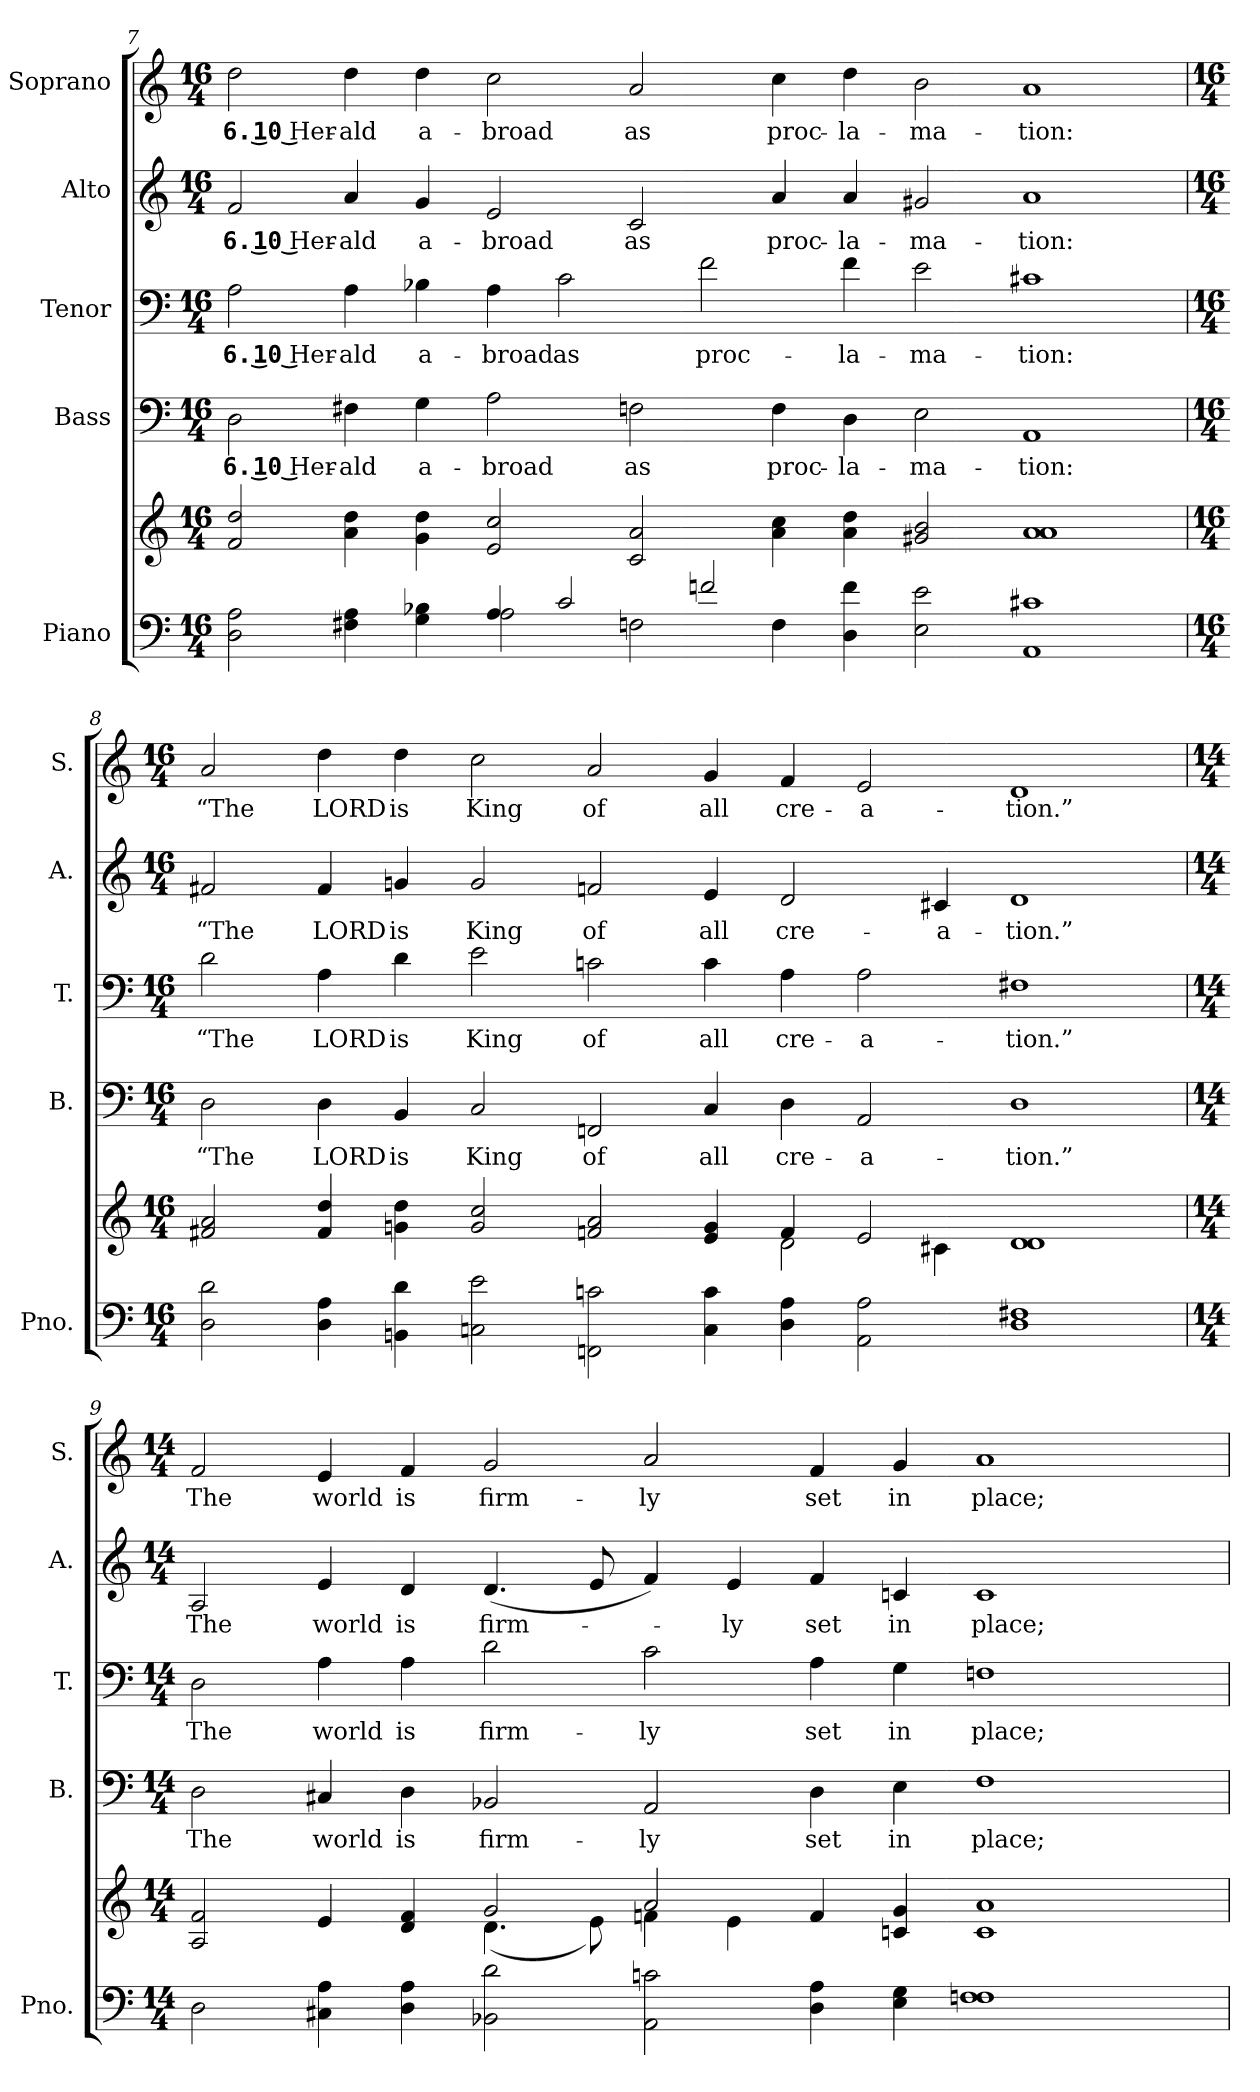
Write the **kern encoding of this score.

**kern	**kern	**kern	**text	**kern	**text	**kern	**text	**kern	**text
*part5	*part5	*part4	*part4	*part3	*part3	*part2	*part2	*part1	*part1
*staff6	*staff5	*staff4	*staff4	*staff3	*staff3	*staff2	*staff2	*staff1	*staff1
*I"Piano	*	*I"Bass	*	*I"Tenor	*	*I"Alto	*	*I"Soprano	*
*I'Pno.	*	*I'B.	*	*I'T.	*	*I'A.	*	*I'S.	*
!!LO:PB:g=z
*clefF4	*clefG2	*clefF4	*	*clefF4	*	*clefG2	*	*clefG2	*
*k[]	*k[]	*k[]	*	*k[]	*	*k[]	*	*k[]	*
*M16/4	*M16/4	*M16/4	*	*M16/4	*	*M16/4	*	*M16/4	*
=7	=7	=7	=7	=7	=7	=7	=7	=7	=7
*^	*	*	*	*	*	*	*	*	*
!	!	!	!	!LO:LY:b:color=#000000	!	!	!	!	!	!
!	!	!	!	!	!	!LO:LY:b:color=#000000	!	!	!	!
!	!	!	!	!	!	!	!	!LO:LY:b:color=#000000	!	!
!	!	!	!	!	!	!	!	!	!	!LO:LY:b:color=#000000
2Di\ 2Ai	1ryy	2fi/ 2ddi	2Di\	6. 10 Her-	2Ai\	6. 10 Her-	2fi/	6. 10 Her-	2ddi\	6. 10 Her-
!	!	!	!	!LO:LY:b:color=#000000	!	!	!	!	!	!
!	!	!	!	!	!	!LO:LY:b:color=#000000	!	!	!	!
!	!	!	!	!	!	!	!	!LO:LY:b:color=#000000	!	!
!	!	!	!	!	!	!	!	!	!	!LO:LY:b:color=#000000
4F#Xi\ 4Ai	.	4ai\ 4ddi	4F#Xi\	-ald	4Ai\	-ald	4ai/	-ald	4ddi\	-ald
!	!	!	!	!LO:LY:b:color=#000000	!	!	!	!	!	!
!	!	!	!	!	!	!LO:LY:b:color=#000000	!	!	!	!
!	!	!	!	!	!	!	!	!LO:LY:b:color=#000000	!	!
!	!	!	!	!	!	!	!	!	!	!LO:LY:b:color=#000000
4Gi\ 4B-Xi	.	4gi\ 4ddi	4Gi\	a-	4B-Xi\	a-	4gi/	a-	4ddi\	a-
!	!	!	!	!LO:LY:b:color=#000000	!	!	!	!	!	!
!	!	!	!	!	!	!LO:LY:b:color=#000000	!	!	!	!
!	!	!	!	!	!	!	!	!LO:LY:b:color=#000000	!	!
!	!	!	!	!	!	!	!	!	!	!LO:LY:b:color=#000000
4Ai/	2Ai\	2ei/ 2cci	2Ai\	-broad	4Ai\	-broad	2ei/	-broad	2cci\	-broad
!	!	!	!	!	!	!LO:LY:b:color=#000000	!	!	!	!
2ci/	.	.	.	.	2ci\	as	.	.	.	.
!	!	!	!	!LO:LY:b:color=#000000	!	!	!	!	!	!
!	!	!	!	!	!	!	!	!LO:LY:b:color=#000000	!	!
!	!	!	!	!	!	!	!	!	!	!LO:LY:b:color=#000000
.	2Fni\	2ci/ 2ai	2Fni\	as	.	.	2ci/	as	2ai/	as
!	!	!	!	!	!	!LO:LY:b:color=#000000	!	!	!	!
2fni/	.	.	.	.	2fi\	proc-	.	.	.	.
!	!	!	!	!LO:LY:b:color=#000000	!	!	!	!	!	!
!	!	!	!	!	!	!	!	!LO:LY:b:color=#000000	!	!
!	!	!	!	!	!	!	!	!	!	!LO:LY:b:color=#000000
.	4Fi\	4ai\ 4cci	4Fi\	proc-	.	.	4ai/	proc-	4cci\	proc-
!	!	!	!	!LO:LY:b:color=#000000	!	!	!	!	!	!
!	!	!	!	!	!	!LO:LY:b:color=#000000	!	!	!	!
!	!	!	!	!	!	!	!	!LO:LY:b:color=#000000	!	!
!	!	!	!	!	!	!	!	!	!	!LO:LY:b:color=#000000
4Di\ 4fi	4ryy	4ai\ 4ddi	4Di\	-la-	4fi\	-la-	4ai/	-la-	4ddi\	-la-
!	!	!	!	!LO:LY:b:color=#000000	!	!	!	!	!	!
!	!	!	!	!	!	!LO:LY:b:color=#000000	!	!	!	!
!	!	!	!	!	!	!	!	!LO:LY:b:color=#000000	!	!
!	!	!	!	!	!	!	!	!	!	!LO:LY:b:color=#000000
2Ei\ 2ei	2ryy	2g#Xi/ 2bi	2Ei\	-ma-	2ei\	-ma-	2g#Xi/	-ma-	2bi\	-ma-
!	!	!	!	!LO:LY:b:color=#000000	!	!	!	!	!	!
!	!	!	!	!	!	!LO:LY:b:color=#000000	!	!	!	!
!	!	!	!	!	!	!	!	!LO:LY:b:color=#000000	!	!
!	!	!	!	!	!	!	!	!	!	!LO:LY:b:color=#000000
1AAi 1c#Xi	1ryy	1ai 1ai	1AAi	-tion:	1c#Xi	-tion:	1ai	-tion:	1ai	-tion:
*v	*v	*	*	*	*	*	*	*	*	*
!!LO:LB:g=z
=8	=8	=8	=8	=8	=8	=8	=8	=8	=8
*M16/4	*M16/4	*M16/4	*	*M16/4	*	*M16/4	*	*M16/4	*
*	*^	*	*	*	*	*	*	*	*
*^	*	*	*	*	*	*	*	*	*	*
!	!	!	!	!	!LO:LY:b:color=#000000	!	!	!	!	!	!
*v	*v	*	*	*	*	*	*	*	*	*	*
*^	*	*	*	*	*	*	*	*	*	*
!	!	!	!	!	!	!	!LO:LY:b:color=#000000	!	!	!	!
*v	*v	*	*	*	*	*	*	*	*	*	*
*^	*	*	*	*	*	*	*	*	*	*
!	!	!	!	!	!	!	!	!	!LO:LY:b:color=#000000	!	!
*v	*v	*	*	*	*	*	*	*	*	*	*
*^	*	*	*	*	*	*	*	*	*	*
!	!	!	!	!	!	!	!	!	!	!	!LO:LY:b:color=#000000
*v	*v	*	*	*	*	*	*	*	*	*	*
2Di\ 2di	2f#Xi/ 2ai	1ryy	2Di\	“The	2di\	“The	2f#Xi/	“The	2ai/	“The
!	!	!	!	!LO:LY:b:color=#000000	!	!	!	!	!	!
!	!	!	!	!	!	!LO:LY:b:color=#000000	!	!	!	!
!	!	!	!	!	!	!	!	!LO:LY:b:color=#000000	!	!
!	!	!	!	!	!	!	!	!	!	!LO:LY:b:color=#000000
4Di\ 4Ai	4f#i/ 4ddi	.	4Di\	LORD	4Ai\	LORD	4f#i/	LORD	4ddi\	LORD
!	!	!	!	!LO:LY:b:color=#000000	!	!	!	!	!	!
!	!	!	!	!	!	!LO:LY:b:color=#000000	!	!	!	!
!	!	!	!	!	!	!	!	!LO:LY:b:color=#000000	!	!
!	!	!	!	!	!	!	!	!	!	!LO:LY:b:color=#000000
4BBni\ 4di	4gni\ 4ddi	.	4BBi/	is	4di\	is	4gni/	is	4ddi\	is
!	!	!	!	!LO:LY:b:color=#000000	!	!	!	!	!	!
!	!	!	!	!	!	!LO:LY:b:color=#000000	!	!	!	!
!	!	!	!	!	!	!	!	!LO:LY:b:color=#000000	!	!
!	!	!	!	!	!	!	!	!	!	!LO:LY:b:color=#000000
2Cni\ 2ei	2gi/ 2cci	1ryy	2Ci/	King	2ei\	King	2gi/	King	2cci\	King
!	!	!	!	!LO:LY:b:color=#000000	!	!	!	!	!	!
!	!	!	!	!	!	!LO:LY:b:color=#000000	!	!	!	!
!	!	!	!	!	!	!	!	!LO:LY:b:color=#000000	!	!
!	!	!	!	!	!	!	!	!	!	!LO:LY:b:color=#000000
2FFni\ 2cni	2fni/ 2ai	.	2FFni/	of	2cni\	of	2fni/	of	2ai/	of
!	!	!	!	!LO:LY:b:color=#000000	!	!	!	!	!	!
!	!	!	!	!	!	!LO:LY:b:color=#000000	!	!	!	!
!	!	!	!	!	!	!	!	!LO:LY:b:color=#000000	!	!
!	!	!	!	!	!	!	!	!	!	!LO:LY:b:color=#000000
4Ci\ 4ci	4ei/ 4gi	4ryy	4Ci/	all	4ci\	all	4ei/	all	4gi/	all
!	!	!	!	!LO:LY:b:color=#000000	!	!	!	!	!	!
!	!	!	!	!	!	!LO:LY:b:color=#000000	!	!	!	!
!	!	!	!	!	!	!	!	!LO:LY:b:color=#000000	!	!
!	!	!	!	!	!	!	!	!	!	!LO:LY:b:color=#000000
4Di\ 4Ai	4fi/	2di\	4Di\	cre-	4Ai\	cre-	2di/	cre-	4fi/	cre-
!	!	!	!	!LO:LY:b:color=#000000	!	!	!	!	!	!
!	!	!	!	!	!	!LO:LY:b:color=#000000	!	!	!	!
!	!	!	!	!	!	!	!	!	!	!LO:LY:b:color=#000000
2AAi\ 2Ai	2ei/	.	2AAi/	-a-	2Ai\	-a-	.	.	2ei/	-a-
!	!	!	!	!	!	!	!	!LO:LY:b:color=#000000	!	!
.	.	4c#Xi\	.	.	.	.	4c#Xi/	-a-	.	.
!	!	!	!	!LO:LY:b:color=#000000	!	!	!	!	!	!
!	!	!	!	!	!	!LO:LY:b:color=#000000	!	!	!	!
!	!	!	!	!	!	!	!	!LO:LY:b:color=#000000	!	!
!	!	!	!	!	!	!	!	!	!	!LO:LY:b:color=#000000
1Di 1F#Xi	1di 1di	1ryy	1Di	-tion.”	1F#Xi	-tion.”	1di	-tion.”	1di	-tion.”
!!LO:PB:g=z
=9	=9	=9	=9	=9	=9	=9	=9	=9	=9	=9
*M14/4	*M14/4	*	*M14/4	*	*M14/4	*	*M14/4	*	*M14/4	*
!	!	!	!	!LO:LY:b:color=#000000	!	!	!	!	!	!
!	!	!	!	!	!	!LO:LY:b:color=#000000	!	!	!	!
!	!	!	!	!	!	!	!	!LO:LY:b:color=#000000	!	!
!	!	!	!	!	!	!	!	!	!	!LO:LY:b:color=#000000
2Di\	2Ai/ 2fi	1ryy	2Di\	The	2Di\	The	2Ai/	The	2fi/	The
!	!	!	!	!LO:LY:b:color=#000000	!	!	!	!	!	!
!	!	!	!	!	!	!LO:LY:b:color=#000000	!	!	!	!
!	!	!	!	!	!	!	!	!LO:LY:b:color=#000000	!	!
!	!	!	!	!	!	!	!	!	!	!LO:LY:b:color=#000000
4C#Xi\ 4Ai	4ei/	.	4C#Xi/	world	4Ai\	world	4ei/	world	4ei/	world
!	!	!	!	!LO:LY:b:color=#000000	!	!	!	!	!	!
!	!	!	!	!	!	!LO:LY:b:color=#000000	!	!	!	!
!	!	!	!	!	!	!	!	!LO:LY:b:color=#000000	!	!
!	!	!	!	!	!	!	!	!	!	!LO:LY:b:color=#000000
4Di\ 4Ai	4di/ 4fi	.	4Di\	is	4Ai\	is	4di/	is	4fi/	is
!	!	!	!	!LO:LY:b:color=#000000	!	!	!	!	!	!
!	!	!	!	!	!	!LO:LY:b:color=#000000	!	!	!	!
!	!	!	!	!	!	!	!	!LO:LY:b:color=#000000	!	!
!	!	!	!	!	!	!	!	!	!	!LO:LY:b:color=#000000
2BB-Xi\ 2di	2gi/	(4.di\	2BB-Xi/	firm-	2di\	firm-	(4.di/	firm-	2gi/	firm-
.	.	8ei\)	.	.	.	.	8ei/	.	.	.
!	!	!	!	!LO:LY:b:color=#000000	!	!	!	!	!	!
!	!	!	!	!	!	!LO:LY:b:color=#000000	!	!	!	!
!	!	!	!	!	!	!	!	!	!	!LO:LY:b:color=#000000
2AAi\ 2cni	2ai/	4fni\	2AAi/	-ly	2ci\	-ly	4fi/)	.	2ai/	-ly
!	!	!	!	!	!	!	!	!LO:LY:b:color=#000000	!	!
.	.	4ei\	.	.	.	.	4ei/	-ly	.	.
!	!	!	!	!LO:LY:b:color=#000000	!	!	!	!	!	!
!	!	!	!	!	!	!LO:LY:b:color=#000000	!	!	!	!
!	!	!	!	!	!	!	!	!LO:LY:b:color=#000000	!	!
!	!	!	!	!	!	!	!	!	!	!LO:LY:b:color=#000000
4Di\ 4Ai	4fi/	1ryy	4Di\	set	4Ai\	set	4fi/	set	4fi/	set
!	!	!	!	!LO:LY:b:color=#000000	!	!	!	!	!	!
!	!	!	!	!	!	!LO:LY:b:color=#000000	!	!	!	!
!	!	!	!	!	!	!	!	!LO:LY:b:color=#000000	!	!
!	!	!	!	!	!	!	!	!	!	!LO:LY:b:color=#000000
4Ei\ 4Gi	4cni/ 4gi	.	4Ei\	in	4Gi\	in	4cni/	in	4gi/	in
!	!	!	!	!LO:LY:b:color=#000000	!	!	!	!	!	!
!	!	!	!	!	!	!LO:LY:b:color=#000000	!	!	!	!
!	!	!	!	!	!	!	!	!LO:LY:b:color=#000000	!	!
!	!	!	!	!	!	!	!	!	!	!LO:LY:b:color=#000000
1Fni 1Fi	1ci 1ai	.	1Fi	place;	1Fni	place;	1ci	place;	1ai	place;
.	.	2ryy	.	.	.	.	.	.	.	.
*	*v	*v	*	*	*	*	*	*	*	*
=	=	=	=	=	=	=	=	=	=
*-	*-	*-	*-	*-	*-	*-	*-	*-	*-
